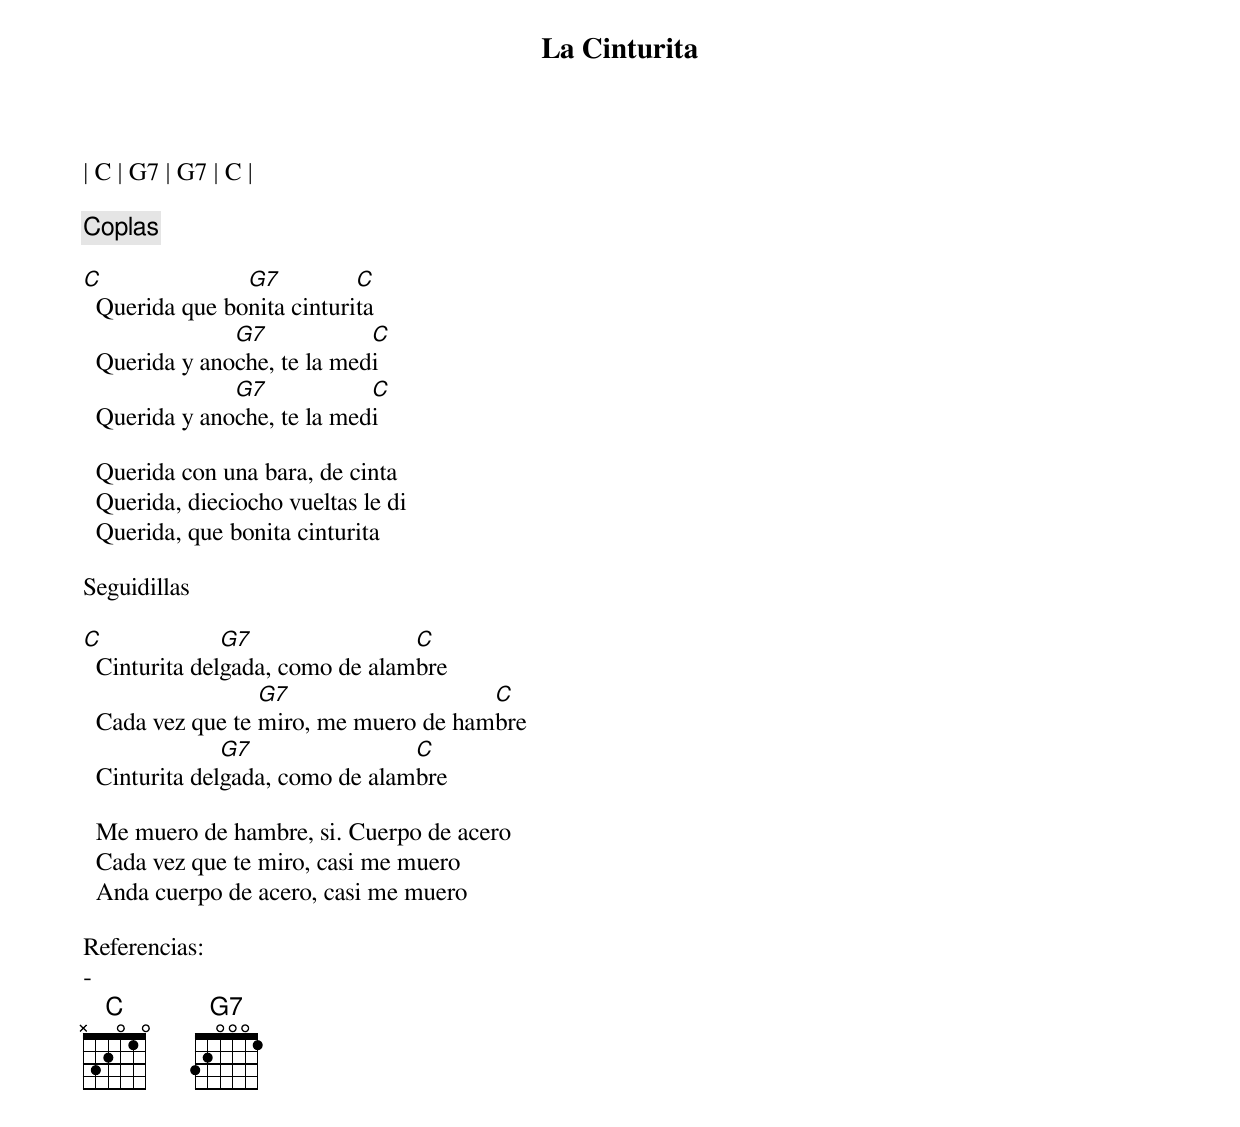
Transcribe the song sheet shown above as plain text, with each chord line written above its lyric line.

La Cinturita

| C | G7 | G7 | C |

Coplas

C               G7          C
  Querida que bonita cinturita
               G7            C
  Querida y anoche, te la medi
               G7            C
  Querida y anoche, te la medi

  Querida con una bara, de cinta
  Querida, dieciocho vueltas le di
  Querida, que bonita cinturita

Seguidillas

C              G7                C
  Cinturita delgada, como de alambre
                  G7                   C
  Cada vez que te miro, me muero de hambre
               G7                C
  Cinturita delgada, como de alambre

  Me muero de hambre, si. Cuerpo de acero
  Cada vez que te miro, casi me muero
  Anda cuerpo de acero, casi me muero

Referencias:
-
